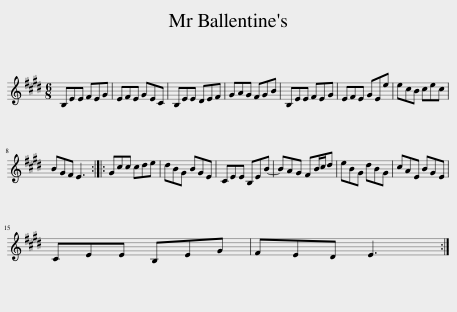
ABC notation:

X:1
L:1/8
M:6/8
I:linebreak $
K:E
V:1 treble
V:1
 B,EE FEG | EFE GEC | B,EE DEF | GAG FGB | B,EE FEG | %5
 EFE GEe | ecB cec |$ BGF E3 :: Gcc cde | dBG BGE | %10
 CEE B,EB- | BAG FB/c/d | eBG dBG | cAE BGE |$ CEE B,EG | %15
 FED E3 :| %16
